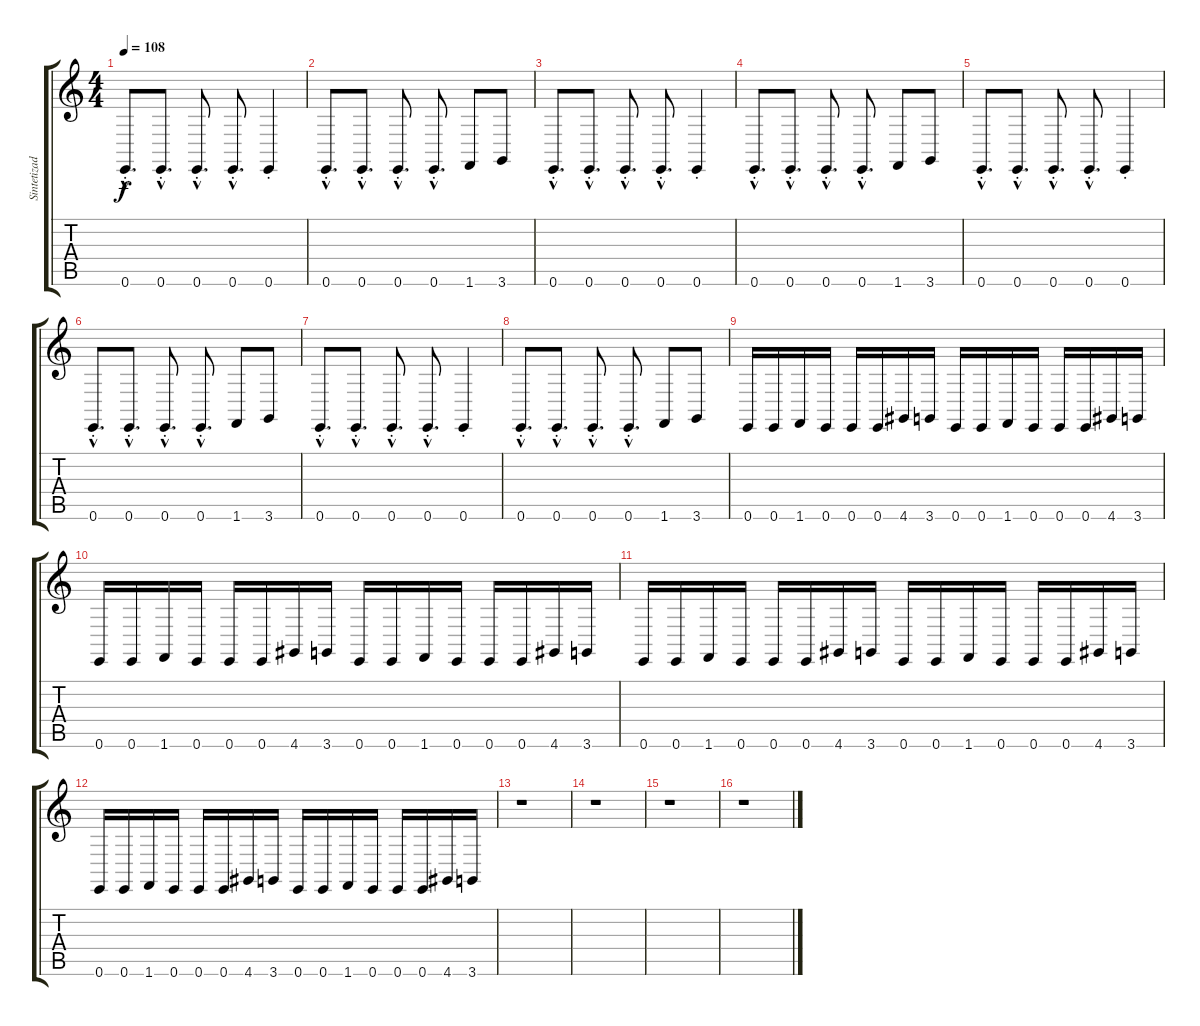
\track ("Sintetizador" "Sintetizad") {instrument pad3polysynth}
\staff {score tabs}
\tuning (E4 B3 G3 D3 A2 E2) {hide}
\ts (4 4)
\tempo 108
\clef g2
\ks c
0.6{hac st}.8{d dy f} 0.6{hac st}.8{d} 0.6{hac st}.8{d} 0.6{hac st}.8{d} 0.6{st}.4 |
0.6{hac st}.8{d} 0.6{hac st}.8{d} 0.6{hac st}.8{d} 0.6{hac st}.8{d} 1.6.8 3.6.8 |
0.6{hac st}.8{d} 0.6{hac st}.8{d} 0.6{hac st}.8{d} 0.6{hac st}.8{d} 0.6{st}.4 |
0.6{hac st}.8{d} 0.6{hac st}.8{d} 0.6{hac st}.8{d} 0.6{hac st}.8{d} 1.6.8 3.6.8 |
0.6{hac st}.8{d} 0.6{hac st}.8{d} 0.6{hac st}.8{d} 0.6{hac st}.8{d} 0.6{st}.4 |
0.6{hac st}.8{d} 0.6{hac st}.8{d} 0.6{hac st}.8{d} 0.6{hac st}.8{d} 1.6.8 3.6.8 |
0.6{hac st}.8{d} 0.6{hac st}.8{d} 0.6{hac st}.8{d} 0.6{hac st}.8{d} 0.6{st}.4 |
0.6{hac st}.8{d} 0.6{hac st}.8{d} 0.6{hac st}.8{d} 0.6{hac st}.8{d} 1.6.8 3.6.8 |
0.6.16{instrument pad3polysynth} 0.6.16 1.6.16 0.6.16 0.6.16 0.6.16 4.6.16 3.6.16 0.6.16 0.6.16 1.6.16 0.6.16 0.6.16 0.6.16 4.6.16 3.6.16 |
0.6.16 0.6.16 1.6.16 0.6.16 0.6.16 0.6.16 4.6.16 3.6.16 0.6.16 0.6.16 1.6.16 0.6.16 0.6.16 0.6.16 4.6.16 3.6.16 |
0.6.16 0.6.16 1.6.16 0.6.16 0.6.16 0.6.16 4.6.16 3.6.16 0.6.16 0.6.16 1.6.16 0.6.16 0.6.16 0.6.16 4.6.16 3.6.16 |
0.6.16 0.6.16 1.6.16 0.6.16 0.6.16 0.6.16 4.6.16 3.6.16 0.6.16 0.6.16 1.6.16 0.6.16 0.6.16 0.6.16 4.6.16 3.6.16 |
r.1 |
r.1 |
r.1 |
r.1
